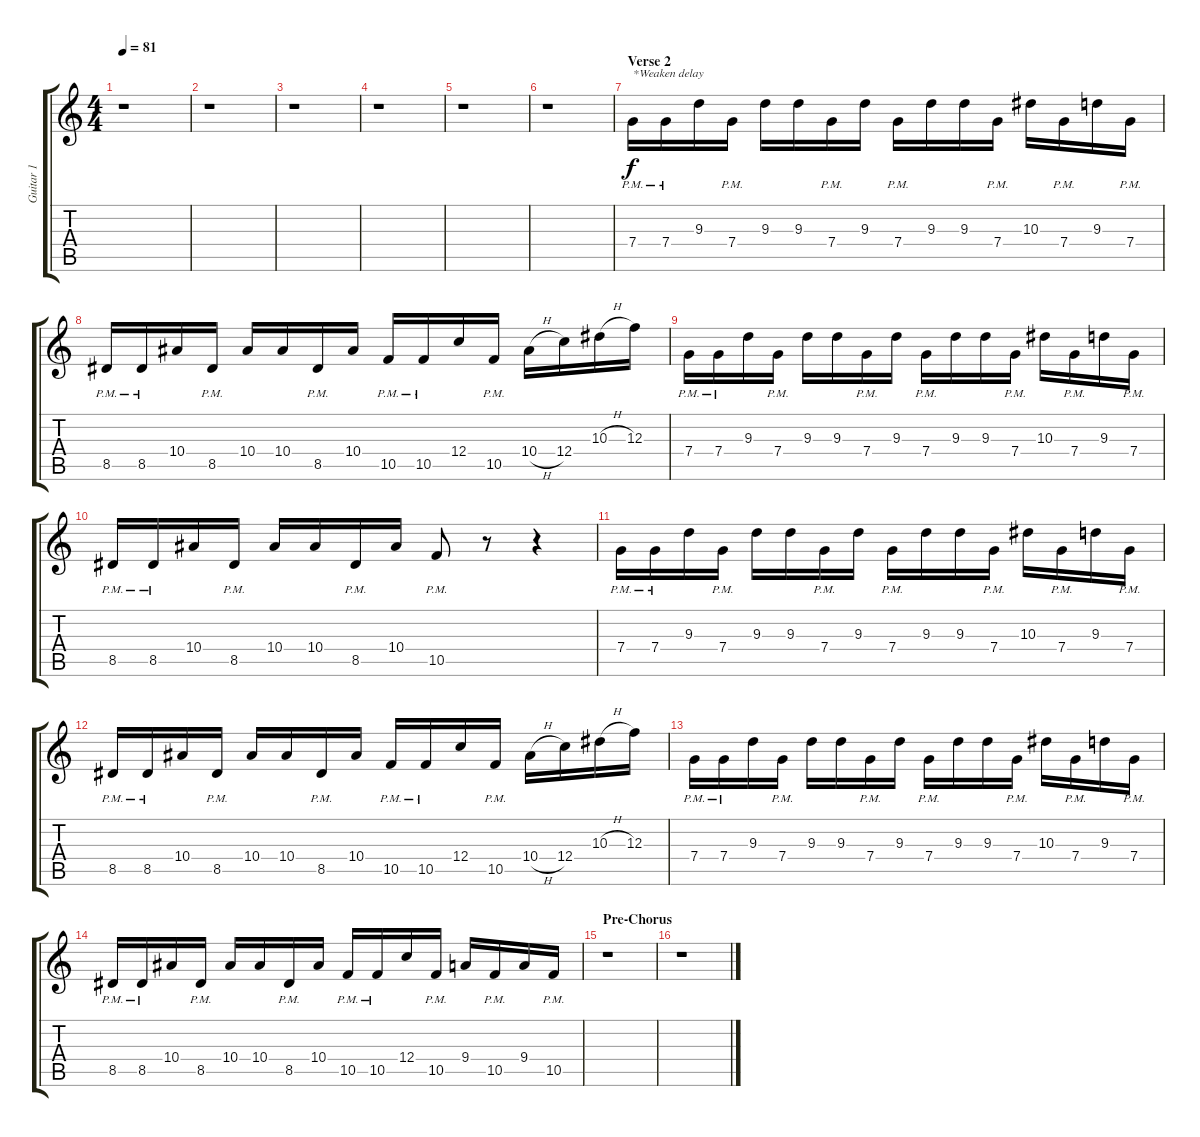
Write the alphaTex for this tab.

\track ("Guitar 1" "Guitar 1") {instrument electricguitarclean}
\staff {score tabs}
\tuning (D4 A3 F3 C3 G2 C2) {hide}
\ts (4 4)
\tempo 81
\clef g2
\ks c
r.1{dy f} |
r.1 |
r.1 |
r.1 |
r.1 |
r.1 |
\section ("" "Verse 2")
7.4{pm}.16{txt "*Weaken delay"} 7.4{pm}.16 9.3.16 7.4{pm}.16 9.3.16 9.3.16 7.4{pm}.16 9.3.16 7.4{pm}.16 9.3.16 9.3.16 7.4{pm}.16 10.3.16 7.4{pm}.16 9.3.16 7.4{pm}.16 |
8.5{pm}.16 8.5{pm}.16 10.4.16 8.5{pm}.16 10.4.16 10.4.16 8.5{pm}.16 10.4.16 10.5{pm}.16 10.5{pm}.16 12.4.16 10.5{pm}.16 10.4{h}.16 12.4.16 10.3{h}.16 12.3.16 |
7.4{pm}.16 7.4{pm}.16 9.3.16 7.4{pm}.16 9.3.16 9.3.16 7.4{pm}.16 9.3.16 7.4{pm}.16 9.3.16 9.3.16 7.4{pm}.16 10.3.16 7.4{pm}.16 9.3.16 7.4{pm}.16 |
8.5{pm}.16 8.5{pm}.16 10.4.16 8.5{pm}.16 10.4.16 10.4.16 8.5{pm}.16 10.4.16 10.5{pm}.8 r.8 r.4 |
7.4{pm}.16 7.4{pm}.16 9.3.16 7.4{pm}.16 9.3.16 9.3.16 7.4{pm}.16 9.3.16 7.4{pm}.16 9.3.16 9.3.16 7.4{pm}.16 10.3.16 7.4{pm}.16 9.3.16 7.4{pm}.16 |
8.5{pm}.16 8.5{pm}.16 10.4.16 8.5{pm}.16 10.4.16 10.4.16 8.5{pm}.16 10.4.16 10.5{pm}.16 10.5{pm}.16 12.4.16 10.5{pm}.16 10.4{h}.16 12.4.16 10.3{h}.16 12.3.16 |
7.4{pm}.16 7.4{pm}.16 9.3.16 7.4{pm}.16 9.3.16 9.3.16 7.4{pm}.16 9.3.16 7.4{pm}.16 9.3.16 9.3.16 7.4{pm}.16 10.3.16 7.4{pm}.16 9.3.16 7.4{pm}.16 |
8.5{pm}.16 8.5{pm}.16 10.4.16 8.5{pm}.16 10.4.16 10.4.16 8.5{pm}.16 10.4.16 10.5{pm}.16 10.5{pm}.16 12.4.16 10.5{pm}.16 9.4.16 10.5{pm}.16 9.4.16 10.5{pm}.16 |
\section ("" "Pre-Chorus")
r.1 |
r.1
